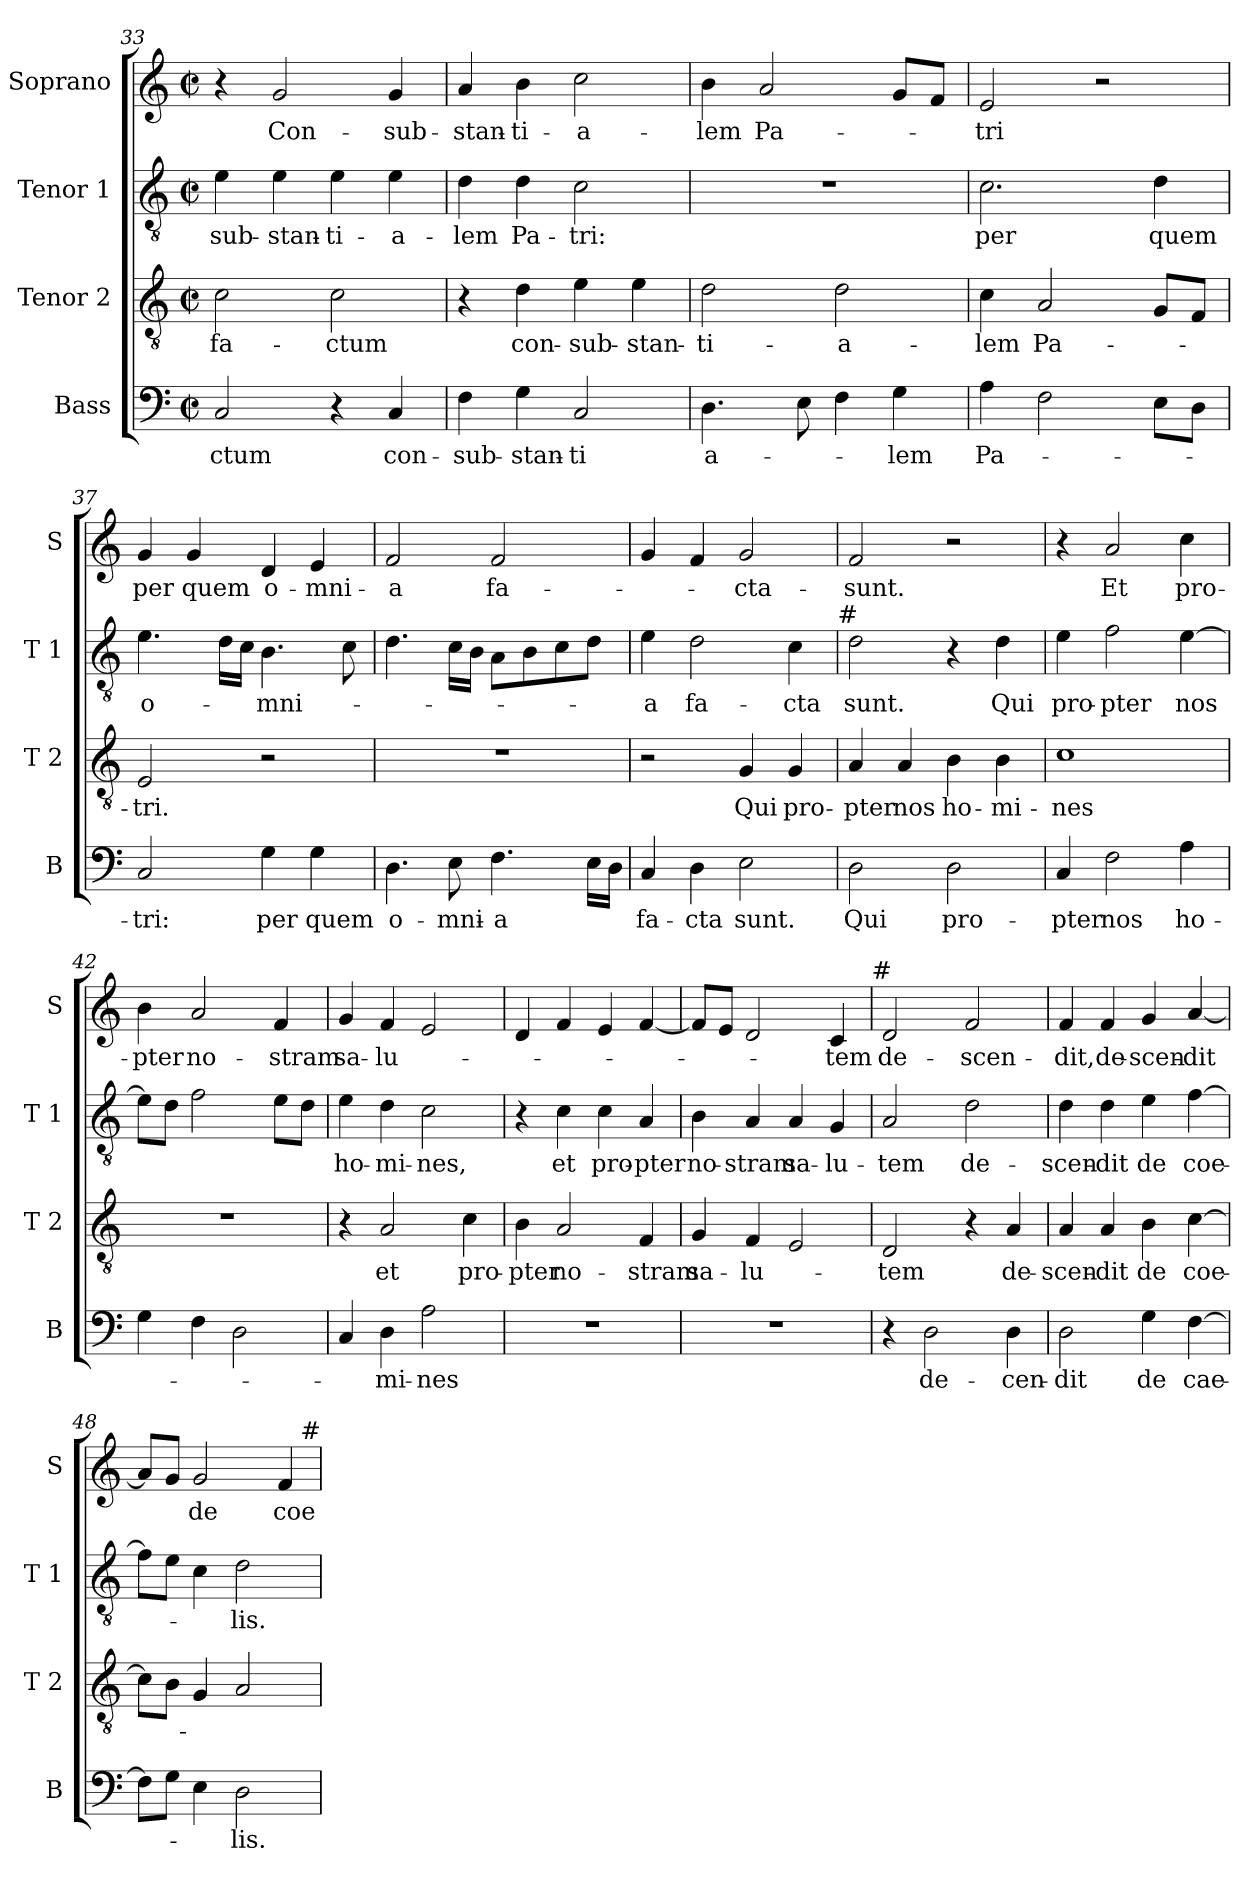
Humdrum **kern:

**kern	**text	**kern	**text	**kern	**text	**kern	**text
*part4	*part4	*part3	*part3	*part2	*part2	*part1	*part1
*staff4	*staff4	*staff3	*staff3	*staff2	*staff2	*staff1	*staff1
*I"Bass	*	*I"Tenor 2	*	*I"Tenor 1	*	*I"Soprano	*
*I'B	*	*I'T 2	*	*I'T 1	*	*I'S	*
*clefF4	*	*clefGv2	*	*clefGv2	*	*clefG2	*
*k[]	*	*k[]	*	*k[]	*	*k[]	*
*C:	*	*C:	*	*C:	*	*C:	*
*M2/2	*	*M2/2	*	*M2/2	*	*M2/2	*
*met(c|)	*	*met(c|)	*	*met(c|)	*	*met(c|)	*
=33	=33	=33	=33	=33	=33	=33	=33
2C/	-ctum	2c\	fa-	4e\	-sub-	4r	.
.	.	.	.	4e\	-stan-	2g/	Con-
4r	.	2c\	-ctum	4e\	-ti-	.	.
4C/	con-	.	.	4e\	-a-	4g/	-sub-
=34	=34	=34	=34	=34	=34	=34	=34
4F\	-sub-	4r	.	4d\	-lem	4a/	-stan-
4G\	-stan-	4d\	con-	4d\	Pa-	4b\	-ti-
2C/	-ti	4e\	-sub-	2c\	-tri:	2cc\	-a-
.	.	4e\	-stan-	.	.	.	.
=35	=35	=35	=35	=35	=35	=35	=35
4.D\	a-	2d\	-ti-	1r	.	4b\	-lem
.	.	.	.	.	.	2a/	Pa-
8E\	.	.	.	.	.	.	.
4F\	.	2d\	-a-	.	.	.	.
4G\	-lem	.	.	.	.	8g/L	.
.	.	.	.	.	.	8f/J	.
=36	=36	=36	=36	=36	=36	=36	=36
4A\	Pa-	4c\	-lem	2.c\	per	2e/	-tri
2F\	.	2A/	Pa-	.	.	.	.
.	.	.	.	.	.	2r	.
8E\L	.	8G/L	.	4d\	quem	.	.
8D\J	.	8F/J	.	.	.	.	.
!!LO:PB:g=z
=37	=37	=37	=37	=37	=37	=37	=37
2C/	-tri:	2E/	-tri.	4.e\	o-	4g/	per
.	.	.	.	.	.	4g/	quem
.	.	.	.	16d\LL	.	.	.
.	.	.	.	16c\JJ	.	.	.
4G\	per	2r	.	4.B\	-mni-	4d/	o-
4G\	quem	.	.	.	.	4e/	-mni-
.	.	.	.	8c\	.	.	.
=38	=38	=38	=38	=38	=38	=38	=38
4.D\	o-	1r	.	4.d\	.	2f/	-a
8E\	-mni-	.	.	16c\LL	.	.	.
.	.	.	.	16B\JJ	.	.	.
4.F\	-a	.	.	8A\L	.	2f/	fa-
.	.	.	.	8B\	.	.	.
.	.	.	.	8c\	.	.	.
16E\LL	.	.	.	8d\J	.	.	.
16D\JJ	.	.	.	.	.	.	.
=39	=39	=39	=39	=39	=39	=39	=39
4C/	fa-	2r	.	4e\	-a	4g/	.
4D\	-cta	.	.	2d\	fa-	4f/	.
2E\	sunt.	4G/	Qui	.	.	2g/	-cta-
.	.	4G/	pro-	4c\	-cta	.	.
!	!	!	!	!LO:TX:a:t=#	!	!	!
=40	=40	=40	=40	=40	=40	=40	=40
2D\	Qui	4A/	-pter	2d\	sunt.	2f/	-sunt.
.	.	4A/	nos	.	.	.	.
2D\	pro-	4B\	ho-	4r	.	2r	.
.	.	4B\	-mi-	4d\	Qui	.	.
=41	=41	=41	=41	=41	=41	=41	=41
4C/	-pter	1c	-nes	4e\	pro-	4r	.
2F\	nos	.	.	2f\	-pter	2a/	Et
4A\	ho-	.	.	[4e\	nos	4cc\	pro-
=42	=42	=42	=42	=42	=42	=42	=42
4G\	.	1r	.	8e\L]	.	4b\	-pter
.	.	.	.	8d\J	.	.	.
4F\	.	.	.	2f\	.	2a/	no-
2D\	.	.	.	.	.	.	.
.	.	.	.	8e\L	.	4f/	-stram
.	.	.	.	8d\J	.	.	.
!!LO:LB:g=z
=43	=43	=43	=43	=43	=43	=43	=43
4C/	.	4r	.	4e\	ho-	4g/	sa-
4D\	-mi-	2A/	et	4d\	-mi-	4f/	-lu-
2A\	-nes	.	.	2c\	-nes,	2e/	.
.	.	4c\	pro-	.	.	.	.
=44	=44	=44	=44	=44	=44	=44	=44
1r	.	4B\	-pter	4r	.	4d/	.
.	.	2A/	no-	4c\	et	4f/	.
.	.	.	.	4c\	pro-	4e/	.
.	.	4F/	-stram	4A/	-pter	[4f/	.
=45	=45	=45	=45	=45	=45	=45	=45
1r	.	4G/	sa-	4B\	no-	8f/L]	.
.	.	.	.	.	.	8e/J	.
.	.	4F/	-lu-	4A/	-stram	2d/	.
.	.	2E/	.	4A/	sa-	.	.
.	.	.	.	4G/	-lu-	4c/	-tem
!	!	!	!	!	!	!LO:TX:a:t=#	!
=46	=46	=46	=46	=46	=46	=46	=46
4r	.	2D/	-tem	2A/	-tem	2d/	de-
2D\	de-	.	.	.	.	.	.
.	.	4r	.	2d\	de-	2f/	-scen-
4D\	-cen-	4A/	de-	.	.	.	.
=47	=47	=47	=47	=47	=47	=47	=47
2D\	-dit	4A/	-scen-	4d\	-scen-	4f/	-dit,
.	.	4A/	-dit	4d\	-dit	4f/	de-
4G\	de	4B\	de	4e\	de	4g/	-scen-
[4F\	cae-	[4c\	coe-	[4f\	coe-	[4a/	-dit
=48	=48	=48	=48	=48	=48	=48	=48
8F\L]	.	8c\L]	.	8f\L]	.	8a/L]	.
8G\J	.	8B\J	.	8e\J	.	8g/J	.
4E\	.	4G/	.	4c\	.	2g/	de
2D\	-lis.	2A/	.	2d\	-lis.	.	.
.	.	.	.	.	.	4f/	coe-
!	!	!	!	!	!	!LO:TX:a:t=#	!
=	=	=	=	=	=	=	=
*-	*-	*-	*-	*-	*-	*-	*-
